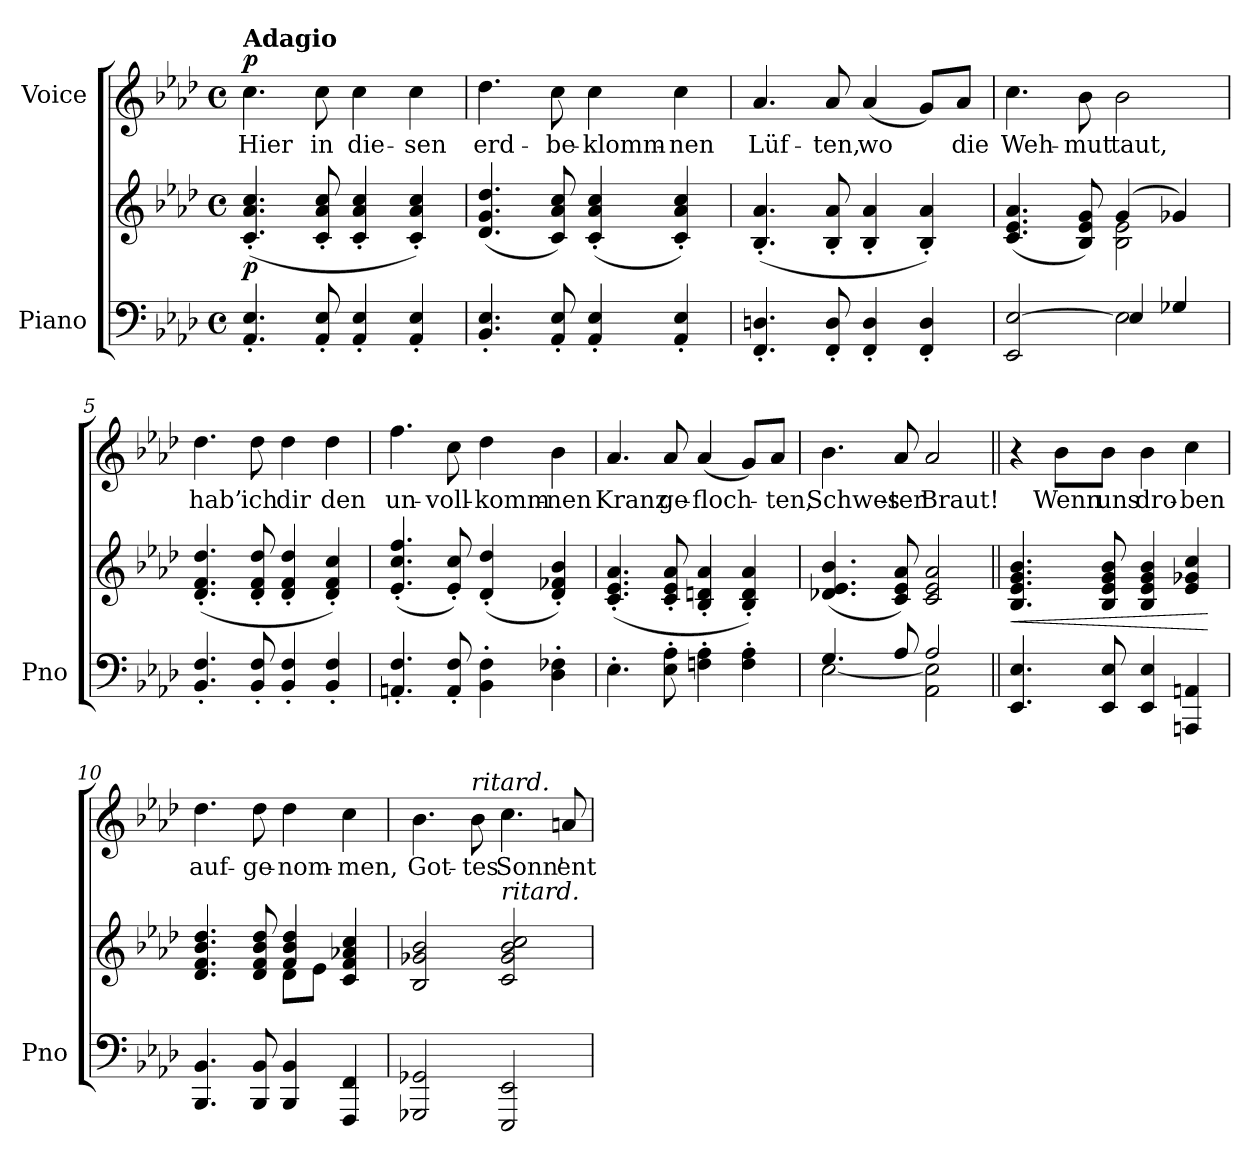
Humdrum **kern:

**kern	**kern	**dynam	**kern	**text	**dynam
*part2	*part2	*part2	*part1	*part1	*part1
*staff3	*staff2	*staff2/3	*staff1	*staff1	*staff1
*I"Piano	*	*	*I"Voice	*	*
*I'Pno	*	*	*	*	*
*clefF4	*clefG2	*	*clefG2	*	*
*k[b-e-a-d-]	*k[b-e-a-d-]	*	*k[b-e-a-d-]	*	*
*M4/4	*M4/4	*	*M4/4	*	*
*met(c)	*met(c)	*	*met(c)	*	*
=1	=1	=1	=1	=1	=1
!	!	!	!LO:TX:a:B:t=Adagio	!	!
!	!	!LO:DY:b	!	!LO:LY:b	!LO:DY:a
4.AA-/' 4.E-/'	(<4.c/' 4.a-/' 4.cc/'	p	4.cc\	Hier	p
!	!	!	!	!LO:LY:b	!
8AA-/' 8E-/'	8c/' 8a-/' 8cc/'	.	8cc\	in	.
!	!	!	!	!LO:LY:b	!
4AA-/' 4E-/'	4c/' 4a-/' 4cc/'	.	4cc\	die-	.
!	!	!	!	!LO:LY:b	!
4AA-/' 4E-/'	4c/' 4a-/' 4cc/')	.	4cc\	-sen	.
=2	=2	=2	=2	=2	=2
!	!	!	!	!LO:LY:b	!
4.BB-/' 4.E-/'	(<4.d-/ 4.g/ 4.dd-/	.	4.dd-\	erd-	.
!	!	!	!	!LO:LY:b	!
8AA-/' 8E-/'	8c/ 8a-/ 8cc/)	.	8cc\	-be-	.
!	!	!	!	!LO:LY:b	!
4AA-/' 4E-/'	(<4c/' 4a-/' 4cc/'	.	4cc\	-klomm-	.
!	!	!	!	!LO:LY:b	!
4AA-/' 4E-/'	4c/' 4a-/' 4cc/')	.	4cc\	-nen	.
=3	=3	=3	=3	=3	=3
!	!	!	!	!LO:LY:b	!
4.FF/' 4.Dn/'	(<4.B-/' 4.a-/'	.	4.a-/	Lüf-	.
!	!	!	!	!LO:LY:b	!
8FF/' 8D/'	8B-/' 8a-/'	.	8a-/	-ten,	.
!	!	!	!	!LO:LY:b	!
4FF/' 4D/'	4B-/' 4a-/'	.	(<4a-/	wo	.
4FF/' 4D/'	4B-/' 4a-/')	.	8g/L)	.	.
!	!	!	!	!LO:LY:b	!
.	.	.	8a-/J	die	.
=4	=4	=4	=4	=4	=4
*^	*^	*	*	*	*
!	!	!	!	!	!	!LO:LY:b	!
2EE-/ [2E-/	2ryy	(<4.c/ 4.e-/ 4.a-/	2ryy	.	4.cc\	Weh-	.
!	!	!	!	!	!	!LO:LY:b	!
.	.	8B-/ 8e-/ 8g/)	.	.	8b-\	-mut	.
!	!	!	!	!	!	!LO:LY:b	!
2E-\]	4E-/	(>4g/	2B-\ 2e-\	.	2b-\	taut,	.
.	4G-X/	4g-X/)	.	.	.	.	.
*	*	*v	*v	*	*	*	*
=5	=5	=5	=5	=5	=5	=5
!	!	!	!	!	!LO:LY:b	!
*v	*v	*	*	*	*	*
4.BB-/' 4.F/'	(<4.d-/' 4.f/' 4.dd-/'	.	4.dd-\	hab’	.
!	!	!	!	!LO:LY:b	!
8BB-/' 8F/'	8d-/' 8f/' 8dd-/'	.	8dd-\	ich	.
!	!	!	!	!LO:LY:b	!
4BB-/' 4F/'	4d-/' 4f/' 4dd-/'	.	4dd-\	dir	.
!	!	!	!	!LO:LY:b	!
4BB-/' 4F/'	4d-/' 4f/' 4cc/')	.	4dd-\	den	.
!!LO:LB:g=z
=6	=6	=6	=6	=6	=6
!	!	!	!	!LO:LY:b	!
4.AAn/' 4.F/'	(<4.e-/' 4.cc/' 4.ff/'	.	4.ff\	un-	.
!	!	!	!	!LO:LY:b	!
8AA/' 8F/'	8e-/' 8cc/')	.	8cc\	-voll-	.
!	!	!	!	!LO:LY:b	!
4BB-\' 4F\'	(<4d-/' 4dd-/'	.	4dd-\	-komm-	.
!	!	!	!	!LO:LY:b	!
4D-\' 4F-X\'	4d-/' 4f-X/' 4b-/')	.	4b-\	-nen	.
=7	=7	=7	=7	=7	=7
!	!	!	!	!LO:LY:b	!
4.E-'\	(<4.c/' 4.e-/' 4.a-/'	.	4.a-/	Kranz	.
!	!	!	!	!LO:LY:b	!
8E-\' 8A-\'	8c/' 8e-/' 8a-/'	.	8a-/	ge-	.
!	!	!	!	!LO:LY:b	!
4Fni\' 4A-\'	4B-/' 4dn/' 4a-/'	.	(<4a-/	-floch-	.
4F\' 4A-\'	4B-/' 4d/' 4a-/')	.	8g/L)	.	.
!	!	!	!	!LO:LY:b	!
.	.	.	8a-/J	-ten,	.
=8	=8	=8	=8	=8	=8
*^	*	*	*	*	*
!	!	!	!	!	!LO:LY:b	!
4.G/	[2E-\	(<4.d-X/ 4.e-/ 4.b-/	.	4.b-\	Schwes-	.
!	!	!	!	!	!LO:LY:b	!
8A-/	.	8c/ 8e-/ 8a-/)	.	8a-/	-ter	.
!	!	!	!	!	!LO:LY:b	!
2A-/	2AA-\ 2E-\]	2c/ 2e-/ 2a-/	.	2a-/	Braut!	.
=9||	=9||	=9||	=9||	=9||	=9||	=9||
!	!	!	!LO:HP:b	!	!	!
*v	*v	*	*	*	*	*
4.EE-/ 4.E-/	4.B-/ 4.e-/ 4.g/ 4.b-/	<	4r	.	.
!	!	!	!	!LO:LY:b	!
.	.	.	8b-\L	Wenn	.
!	!	!	!	!LO:LY:b	!
8EE-/ 8E-/	8B-/ 8e-/ 8g/ 8b-/	.	8b-\J	uns	.
!	!	!	!	!LO:LY:b	!
4EE-/ 4E-/	4B-/ 4e-/ 4g/ 4b-/	.	4b-\	dro-	.
!	!	!	!	!LO:LY:b	!
4AAAn/ 4AAn/	4e-/ 4g-X/ 4cc/	.	4cc\	-ben	.
.	.	[	.	.	.
=10	=10	=10	=10	=10	=10
*	*^	*	*	*	*
!	!	!	!	!	!LO:LY:b	!
4.BBB-/ 4.BB-/	4.d-/ 4.f/ 4.b-/ 4.dd-/	2ryy	.	4.dd-\	auf-	.
!	!	!	!	!	!LO:LY:b	!
8BBB-/ 8BB-/	8d-/ 8f/ 8b-/ 8dd-/	.	.	8dd-\	-ge-	.
!	!	!	!	!	!LO:LY:b	!
4BBB-/ 4BB-/	4f/ 4b-/ 4dd-/	8d-\L	.	4dd-\	-nom-	.
.	.	8e-\J	.	.	.	.
!	!	!	!	!	!LO:LY:b	!
4FFF/ 4FF/	4c/ 4f/ 4a-X/ 4cc/	4ryy	.	4cc\	-men,	.
!!LO:LB:g=z
=11	=11	=11	=11	=11	=11	=11
!	!	!	!	!	!LO:LY:b	!
*	*v	*v	*	*	*	*
2GGG-X/ 2GG-X/	2B-/ 2g-X/ 2b-/	.	4.b-\	Got-	.
*	*	*	*MM50	*	*
!	!	!	!LO:TX:a:i:t=ritard.	!	!
!	!	!	!	!LO:LY:b	!
.	.	.	8b-\	-tes	.
!	!LO:TX:a:i:t=ritard.	!	!	!	!
!	!	!	!	!LO:LY:b	!
2EEE-/ 2EE-/	2c/ 2g-/ 2b-/ 2cc/	.	4.cc\	Sonn'	.
!	!	!	!	!LO:LY:b	!
.	.	.	8an/	ent-	.
=	=	=	=	=	=
*-	*-	*-	*-	*-	*-
